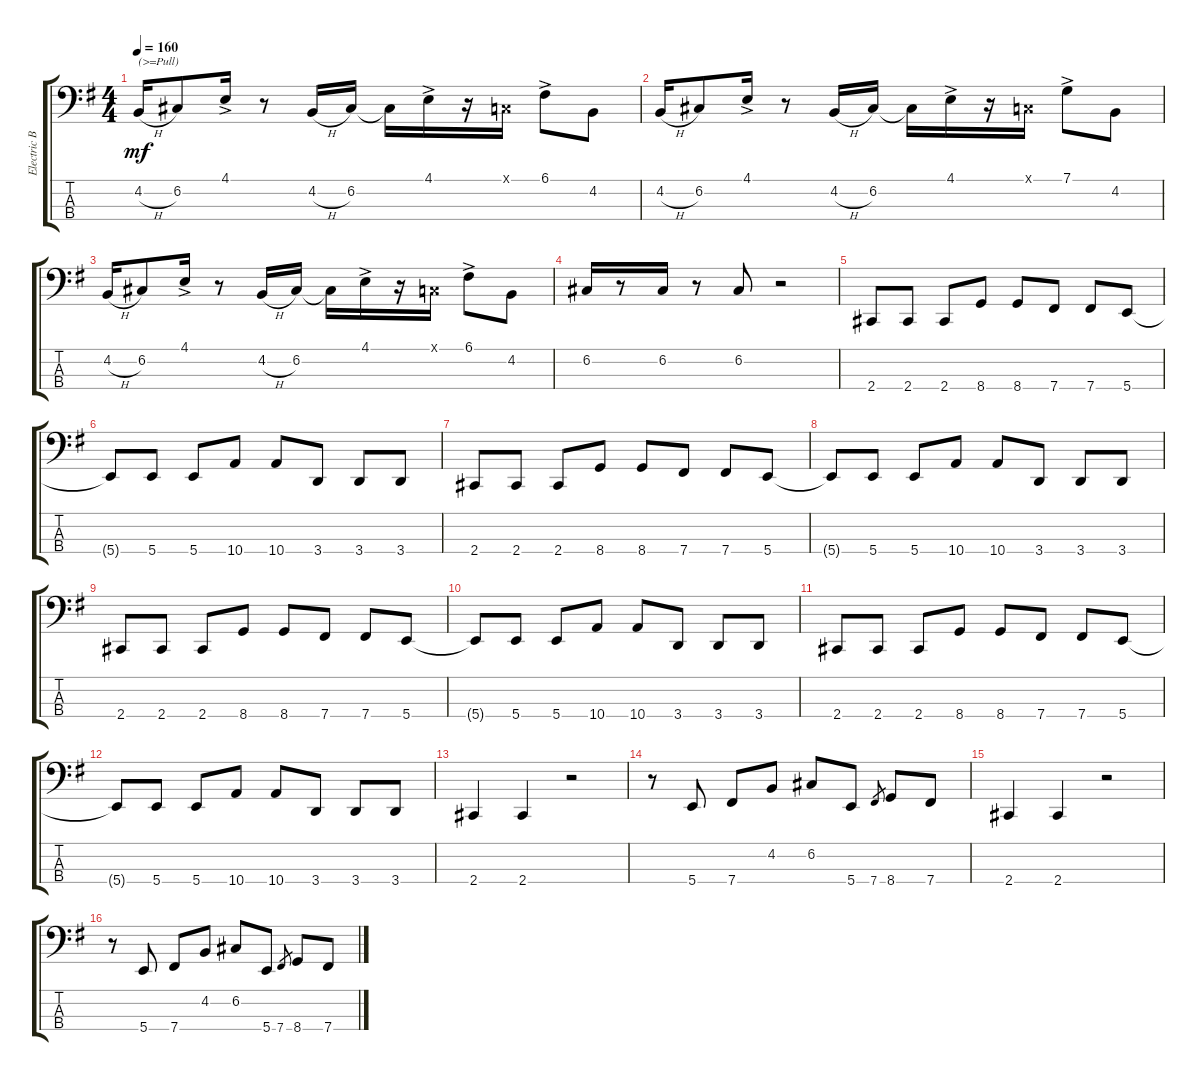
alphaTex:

\track ("Electric Bass <REITA>" "Electric B") {instrument electricbassfinger}
\staff {score tabs}
\tuning (C2 G1 D1 B0) {hide}
\ts (4 4)
\tempo 160
\clef f4
\ks g
4.2{h}.16{txt "(>=Pull)" dy mf} 6.2.8 4.1{ac}.16 r.8 4.2{h}.16 6.2.16 6.2{t}.16 4.1{ac}.16 r.16 0.1{x}.16 6.1{ac}.8 4.2.8 |
4.2{h}.16 6.2.8 4.1{ac}.16 r.8 4.2{h}.16 6.2.16 6.2{t}.16 4.1{ac}.16 r.16 0.1{x}.16 7.1{ac}.8 4.2.8 |
4.2{h}.16 6.2.8 4.1{ac}.16 r.8 4.2{h}.16 6.2.16 6.2{t}.16 4.1{ac}.16 r.16 0.1{x}.16 6.1{ac}.8 4.2.8 |
6.2.16 r.8 6.2.16 r.8 6.2.8 r.2 |
\section ("" "")
2.4.8 2.4.8 2.4.8 8.4.8 8.4.8 7.4.8 7.4.8 5.4.8 |
5.4{t}.8 5.4.8 5.4.8 10.4.8 10.4.8 3.4.8 3.4.8 3.4.8 |
2.4.8 2.4.8 2.4.8 8.4.8 8.4.8 7.4.8 7.4.8 5.4.8 |
5.4{t}.8 5.4.8 5.4.8 10.4.8 10.4.8 3.4.8 3.4.8 3.4.8 |
2.4.8 2.4.8 2.4.8 8.4.8 8.4.8 7.4.8 7.4.8 5.4.8 |
5.4{t}.8 5.4.8 5.4.8 10.4.8 10.4.8 3.4.8 3.4.8 3.4.8 |
2.4.8 2.4.8 2.4.8 8.4.8 8.4.8 7.4.8 7.4.8 5.4.8 |
5.4{t}.8 5.4.8 5.4.8 10.4.8 10.4.8 3.4.8 3.4.8 3.4.8 |
\section ("" "")
2.4.4 2.4.4 r.2 |
r.8 5.4.8 7.4.8 4.2.8 6.2.8 5.4.8 7.4.8{gr} 8.4.8 7.4.8 |
2.4.4 2.4.4 r.2 |
r.8 5.4.8 7.4.8 4.2.8 6.2.8 5.4.8 7.4.8{gr} 8.4.8 7.4.8
